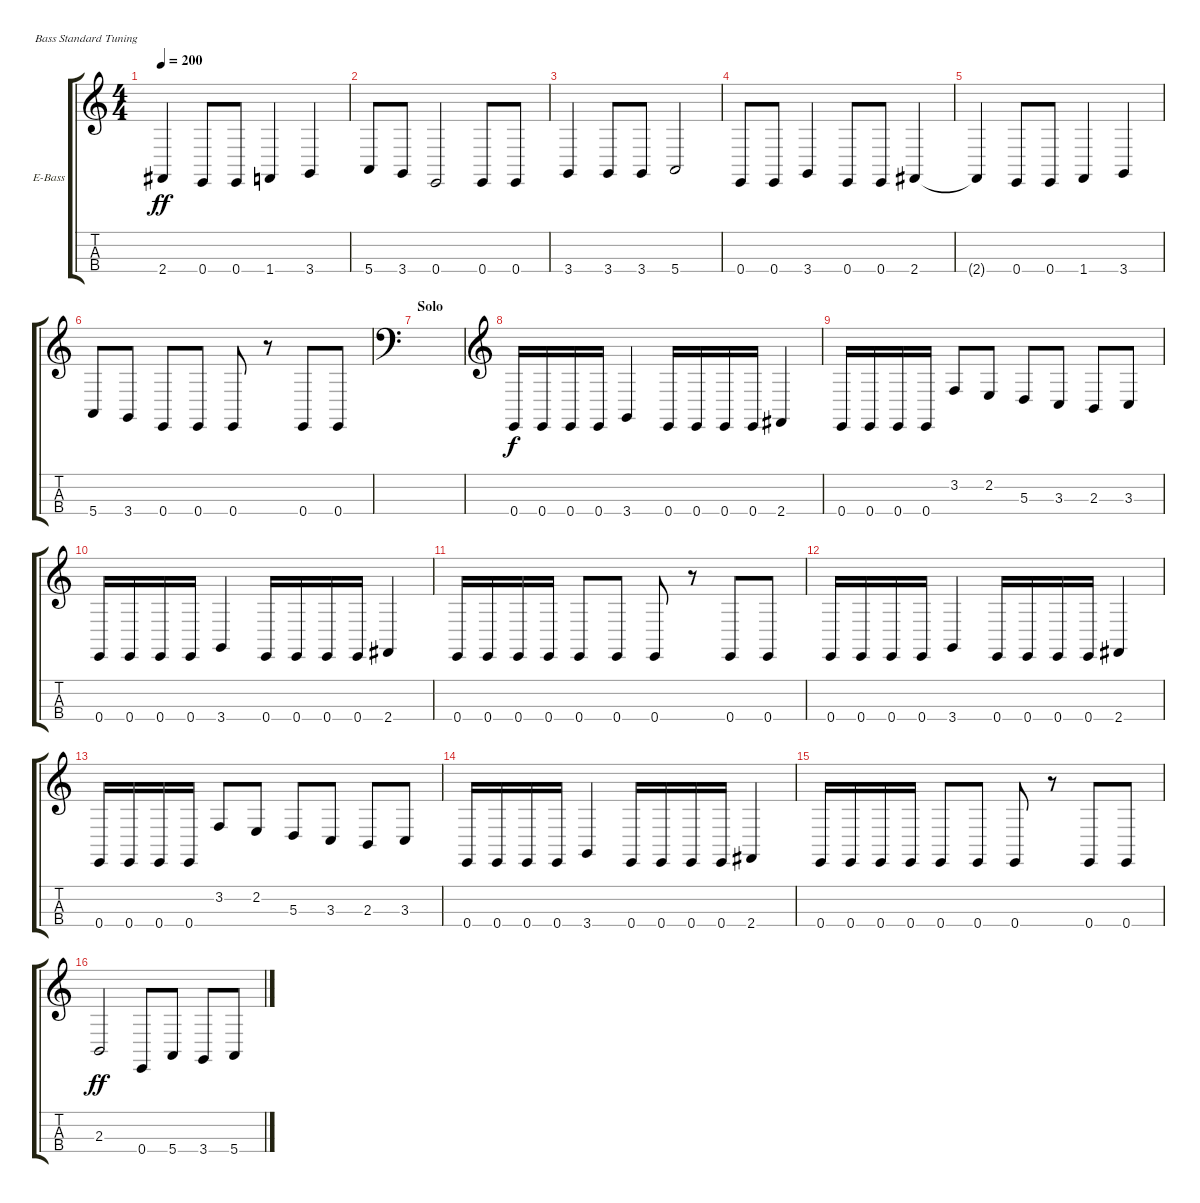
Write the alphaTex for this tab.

\defaultSystemsLayout 4
\bracketExtendMode groupsimilarinstruments
\firstSystemTrackNameOrientation horizontal
\otherSystemsTrackNameOrientation horizontal
\track ("Bass" "E-Bass") {instrument electricbassfinger}
\staff {score tabs}
\tuning (G2 D2 A1 E1)
\ts (4 4)
\tempo 200
\clef g2
\ks c
2.4{t}.4{dy ff} 0.4.8 0.4.8 1.4.4 3.4.4 |
5.4.8 3.4.8 0.4.2 0.4.8 0.4.8 |
3.4.4 3.4.8 3.4.8 5.4.2 |
0.4.8 0.4.8 3.4.4 0.4.8 0.4.8 2.4.4 |
2.4{t}.4 0.4.8 0.4.8 1.4.4 3.4.4 |
5.4.8 3.4.8 0.4.8 0.4.8 0.4.8 r.8 0.4.8 0.4.8 |
\section ("" "Solo")
\clef f4
|
\clef g2
0.4.16{dy f} 0.4.16 0.4.16 0.4.16 3.4.4 0.4.16 0.4.16 0.4.16 0.4.16 2.4.4 |
0.4.16 0.4.16 0.4.16 0.4.16 3.2.8 2.2.8 5.3.8 3.3.8 2.3.8 3.3.8 |
0.4.16 0.4.16 0.4.16 0.4.16 3.4.4 0.4.16 0.4.16 0.4.16 0.4.16 2.4.4 |
0.4.16 0.4.16 0.4.16 0.4.16 0.4.8 0.4.8 0.4.8 r.8 0.4.8 0.4.8 |
0.4.16 0.4.16 0.4.16 0.4.16 3.4.4 0.4.16 0.4.16 0.4.16 0.4.16 2.4.4 |
0.4.16 0.4.16 0.4.16 0.4.16 3.2.8 2.2.8 5.3.8 3.3.8 2.3.8 3.3.8 |
0.4.16 0.4.16 0.4.16 0.4.16 3.4.4 0.4.16 0.4.16 0.4.16 0.4.16 2.4.4 |
0.4.16 0.4.16 0.4.16 0.4.16 0.4.8 0.4.8 0.4.8 r.8 0.4.8 0.4.8 |
2.3.2{dy ff} 0.4.8 5.4.8 3.4.8 5.4.8
